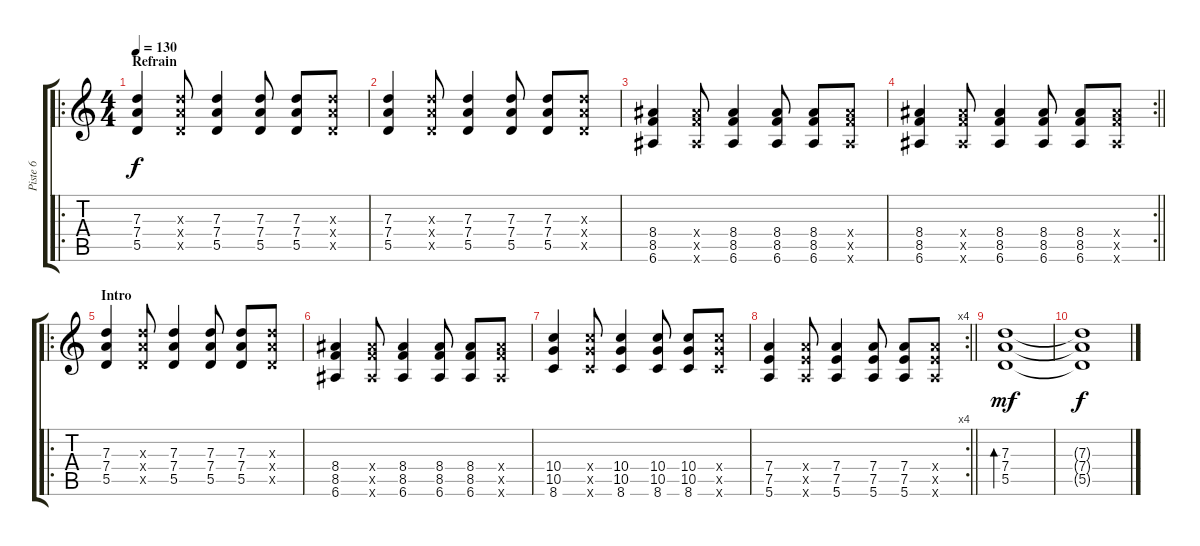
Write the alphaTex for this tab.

\track ("Piste 6" "Piste 6") {instrument acousticguitarsteel}
\staff {score tabs}
\tuning (E4 B3 G3 D3 A2 E2) {hide}
\ro
\ts (4 4)
\section ("" "Refrain")
\tempo 130
\clef g2
\ks c
(7.3 7.4 5.5).4{dy f} (7.3{x} 7.4{x} 5.5{x}).8 (7.3 7.4 5.5).4 (7.3 7.4 5.5).8 (7.3 7.4 5.5).8 (7.3{x} 7.4{x} 5.5{x}).8 |
(7.3 7.4 5.5).4 (7.3{x} 7.4{x} 5.5{x}).8 (7.3 7.4 5.5).4 (7.3 7.4 5.5).8 (7.3 7.4 5.5).8 (7.3{x} 7.4{x} 5.5{x}).8 |
(8.4 8.5 6.6).4 (8.4{x} 8.5{x} 6.6{x}).8 (8.4 8.5 6.6).4 (8.4 8.5 6.6).8 (8.4 8.5 6.6).8 (8.4{x} 8.5{x} 6.6{x}).8 |
\rc 2
\barLineRight lightlight
(8.4 8.5 6.6).4 (8.4{x} 8.5{x} 6.6{x}).8 (8.4 8.5 6.6).4 (8.4 8.5 6.6).8 (8.4 8.5 6.6).8 (8.4{x} 8.5{x} 6.6{x}).8 |
\ro
\section ("" "Intro")
(7.3 7.4 5.5).4 (7.3{x} 7.4{x} 5.5{x}).8 (7.3 7.4 5.5).4 (7.3 7.4 5.5).8 (7.3 7.4 5.5).8 (7.3{x} 7.4{x} 5.5{x}).8 |
(8.4 8.5 6.6).4 (8.4{x} 8.5{x} 6.6{x}).8 (8.4 8.5 6.6).4 (8.4 8.5 6.6).8 (8.4 8.5 6.6).8 (8.4{x} 8.5{x} 6.6{x}).8 |
(10.4 10.5 8.6).4 (10.4{x} 10.5{x} 8.6{x}).8 (10.4 10.5 8.6).4 (10.4 10.5 8.6).8 (10.4 10.5 8.6).8 (10.4{x} 10.5{x} 8.6{x}).8 |
\rc 4
\barLineRight lightlight
(7.4 7.5 5.6).4 (7.4{x} 7.5{x} 5.6{x}).8 (7.4 7.5 5.6).4 (7.4 7.5 5.6).8 (7.4 7.5 5.6).8 (7.4{x} 7.5{x} 5.6{x}).8 |
(7.3 7.4 5.5).1{bd 120 dy mf} |
(7.3{t} 7.4{t} 5.5{t}).1{dy f}
